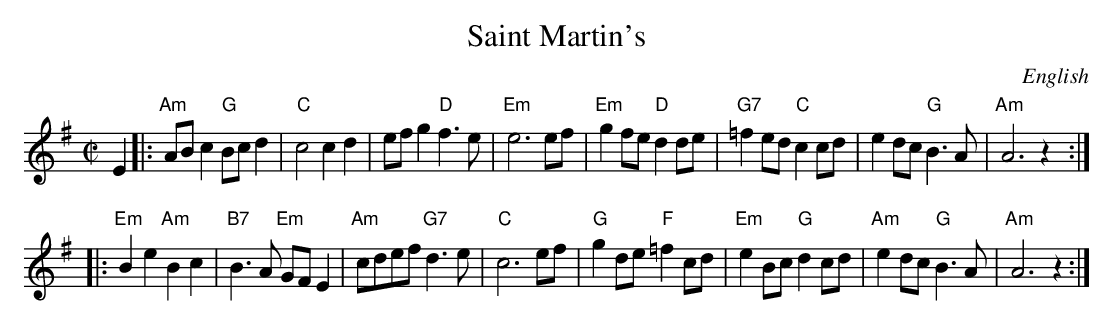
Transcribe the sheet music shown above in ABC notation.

X:1
T: Saint Martin's
O: English
M: C|
L: 1/8
K: ADor
E2 \
|: "Am"ABc2 "G"Bcd2 | "C"c4 c2d2 | efg2 "D"f3e | "Em"e6 ef \
|  "Em"g2fe "D"d2de | "G7"=f2ed "C"c2cd | e2dc "G"B3A | "Am"A6 z2 :|
|: "Em"B2e2 "Am"B2c2 | "B7"B3A "Em"GFE2 | "Am"cdef "G7"d3e | "C"c6 ef \
|  "G"g2de "F"=f2cd | "Em"e2Bc "G"d2cd | "Am"e2dc "G"B3A | "Am"A6 z2 :|
